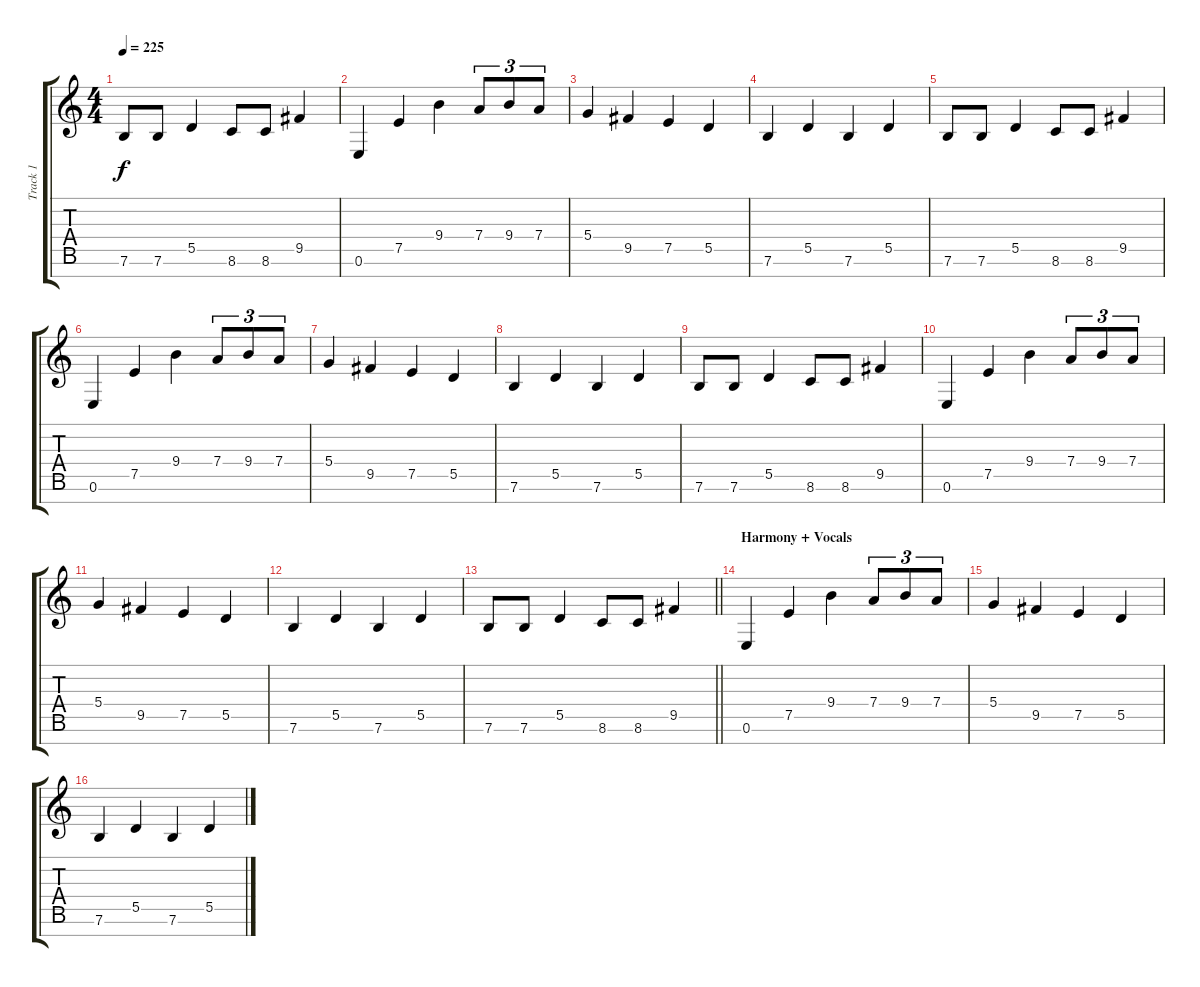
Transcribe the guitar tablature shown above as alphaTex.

\track ("Track 1" "Track 1") {instrument distortionguitar}
\staff {score tabs}
\tuning (E4 B3 G3 D3 A2 E2 B1) {hide}
\ts (4 4)
\tempo 225
\clef g2
\ks c
7.6.8{dy f} 7.6.8 5.5.4 8.6.8 8.6.8 9.5.4 |
0.6.4 7.5.4 9.4.4 7.4.8{tu (3 2)} 9.4.8{tu (3 2)} 7.4.8{tu (3 2)} |
5.4.4 9.5.4 7.5.4 5.5.4 |
7.6.4 5.5.4 7.6.4 5.5.4 |
7.6.8 7.6.8 5.5.4 8.6.8 8.6.8 9.5.4 |
0.6.4 7.5.4 9.4.4 7.4.8{tu (3 2)} 9.4.8{tu (3 2)} 7.4.8{tu (3 2)} |
5.4.4 9.5.4 7.5.4 5.5.4 |
7.6.4 5.5.4 7.6.4 5.5.4 |
7.6.8 7.6.8 5.5.4 8.6.8 8.6.8 9.5.4 |
0.6.4 7.5.4 9.4.4 7.4.8{tu (3 2)} 9.4.8{tu (3 2)} 7.4.8{tu (3 2)} |
5.4.4 9.5.4 7.5.4 5.5.4 |
7.6.4 5.5.4 7.6.4 5.5.4 |
\barLineRight lightlight
7.6.8 7.6.8 5.5.4 8.6.8 8.6.8 9.5.4 |
\section ("" "Harmony + Vocals")
0.6.4 7.5.4 9.4.4 7.4.8{tu (3 2)} 9.4.8{tu (3 2)} 7.4.8{tu (3 2)} |
5.4.4 9.5.4 7.5.4 5.5.4 |
7.6.4 5.5.4 7.6.4 5.5.4
